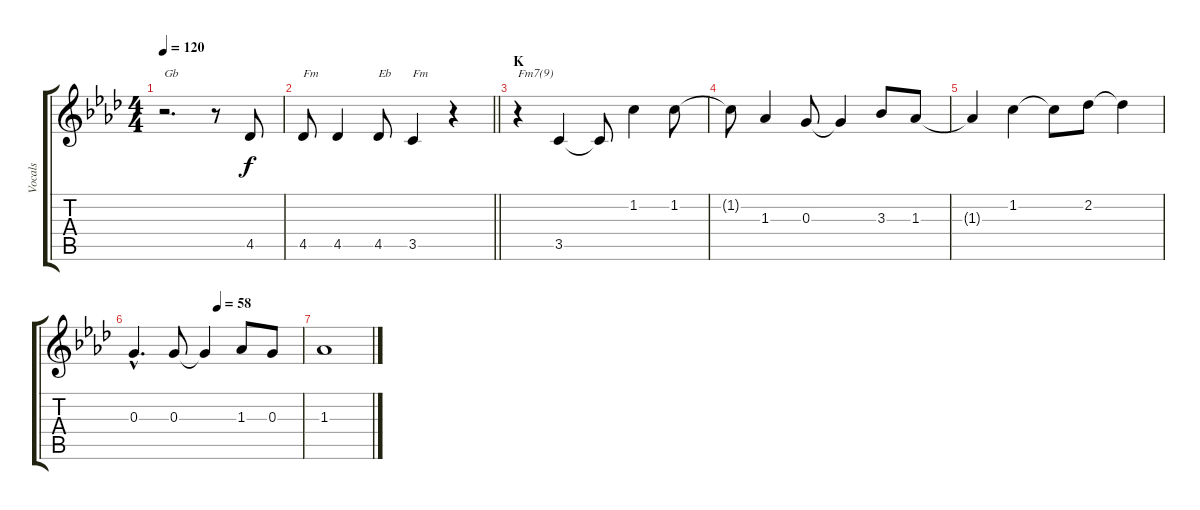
\track ("Vocals" "Vocals") {instrument ocarina}
\staff {score tabs}
\tuning (E5 B4 G4 D4 A3 E3) {hide}
\ts (4 4)
\tempo 120
\clef g2
\ks fminor
r.2{d txt "Gb" dy f} r.8 4.5.8 |
\barLineRight lightlight
4.5.8{txt "Fm"} 4.5.4 4.5.8{txt "Eb"} 3.5.4{txt "Fm"} r.4 |
\section ("" "K")
r.4{txt "Fm7(9)"} 3.5.4 3.5{t}.8 1.2.4 1.2.8 |
1.2{t}.8 1.3.4 0.3.8 0.3{t}.4 3.3.8 1.3.8 |
1.3{t}.4 1.2.4 1.2{t}.8 2.2.8 2.2{t}.4 |
\tempo (58 0.5)
0.3{hac}.4{d} 0.3.8 0.3{t}.4 1.3.8 0.3.8 |
1.3.1
